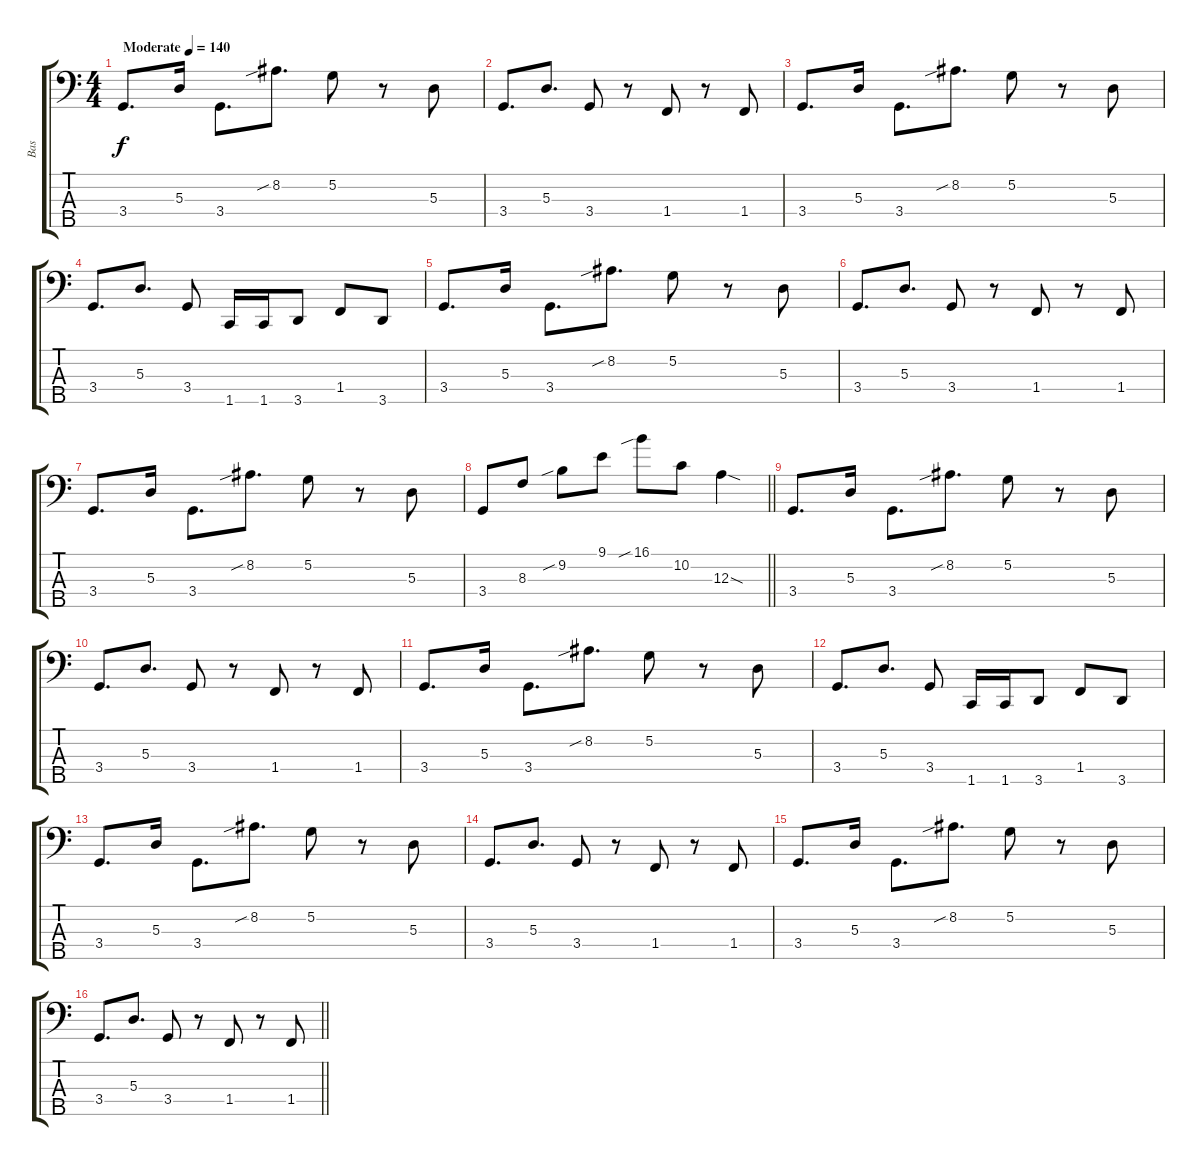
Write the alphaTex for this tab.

\track ("Bas" "Bas") {instrument electricbassfinger}
\staff {score tabs}
\tuning (G2 D2 A1 E1 B0) {hide}
\ts (4 4)
\tempo (140 "Moderate")
\clef f4
\ks c
3.4.8{d dy f instrument electricbassfinger} 5.3.16 3.4.8{d} 8.2{sib}.8{d} 5.2.8 r.8 5.3.8 |
3.4.8{d} 5.3.8{d} 3.4.8 r.8 1.4.8 r.8 1.4.8 |
3.4.8{d} 5.3.16 3.4.8{d} 8.2{sib}.8{d} 5.2.8 r.8 5.3.8 |
3.4.8{d} 5.3.8{d} 3.4.8 1.5.16 1.5.16 3.5.8 1.4.8 3.5.8 |
3.4.8{d} 5.3.16 3.4.8{d} 8.2{sib}.8{d} 5.2.8 r.8 5.3.8 |
3.4.8{d} 5.3.8{d} 3.4.8 r.8 1.4.8 r.8 1.4.8 |
3.4.8{d} 5.3.16 3.4.8{d} 8.2{sib}.8{d} 5.2.8 r.8 5.3.8 |
\barLineRight lightlight
3.4.8 8.3.8 9.2{sib}.8 9.1.8 16.1{sib}.8 10.2.8 12.3{sod}.4 |
3.4.8{d} 5.3.16 3.4.8{d} 8.2{sib}.8{d} 5.2.8 r.8 5.3.8 |
3.4.8{d} 5.3.8{d} 3.4.8 r.8 1.4.8 r.8 1.4.8 |
3.4.8{d} 5.3.16 3.4.8{d} 8.2{sib}.8{d} 5.2.8 r.8 5.3.8 |
3.4.8{d} 5.3.8{d} 3.4.8 1.5.16 1.5.16 3.5.8 1.4.8 3.5.8 |
3.4.8{d} 5.3.16 3.4.8{d} 8.2{sib}.8{d} 5.2.8 r.8 5.3.8 |
3.4.8{d} 5.3.8{d} 3.4.8 r.8 1.4.8 r.8 1.4.8 |
3.4.8{d} 5.3.16 3.4.8{d} 8.2{sib}.8{d} 5.2.8 r.8 5.3.8 |
\barLineRight lightlight
3.4.8{d} 5.3.8{d} 3.4.8 r.8 1.4.8 r.8 1.4.8
